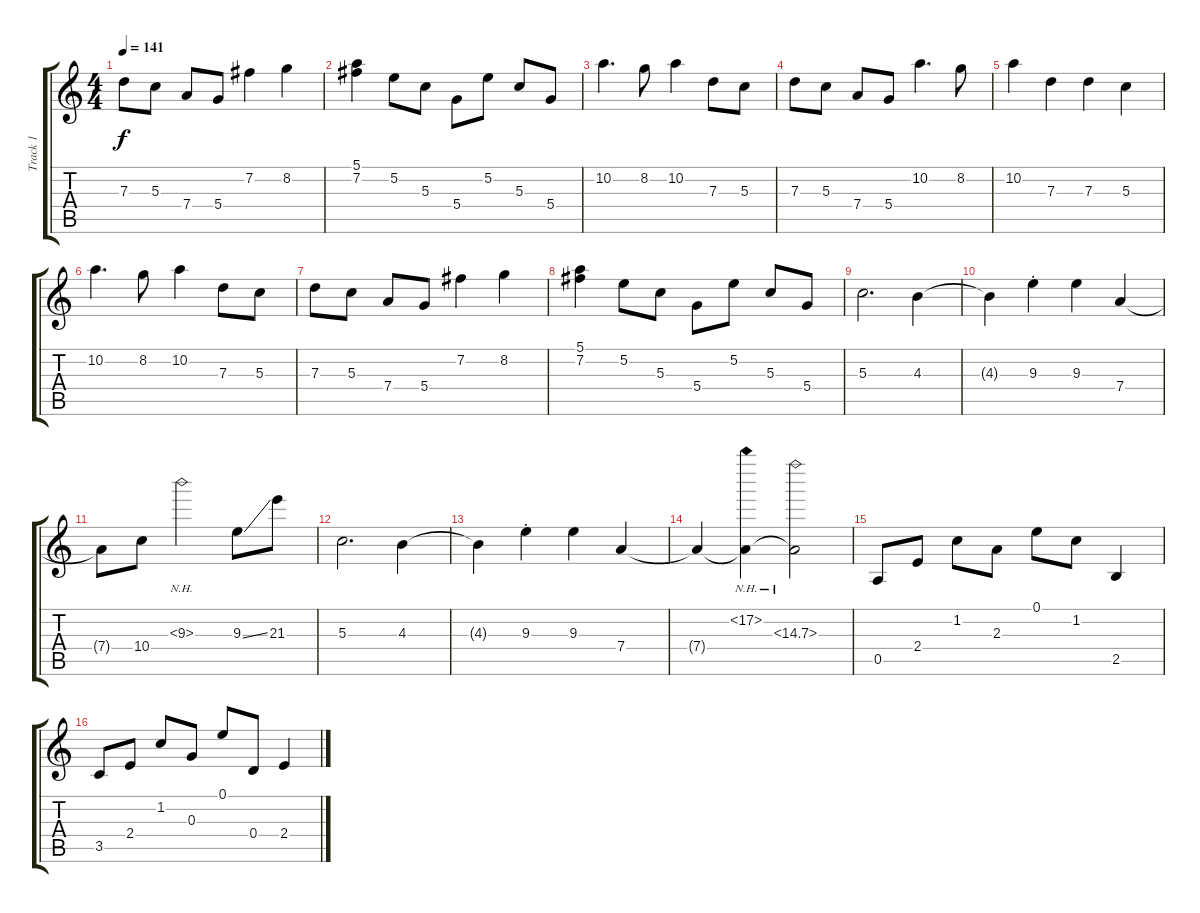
\track ("Track 1" "Track 1") {instrument acousticguitarsteel}
\staff {score tabs}
\tuning (E4 B3 G3 D3 A2 D2) {hide}
\ts (4 4)
\tempo 141
\clef g2
\ks c
7.3.8{dy f} 5.3.8 7.4.8 5.4.8 7.2.4 8.2.4 |
(5.1 7.2).4 5.2.8 5.3.8 5.4.8 5.2.8 5.3.8 5.4.8 |
10.2.4{d} 8.2.8 10.2.4 7.3.8 5.3.8 |
7.3.8 5.3.8 7.4.8 5.4.8 10.2.4{d} 8.2.8 |
10.2.4 7.3.4 7.3.4 5.3.4 |
10.2.4{d} 8.2.8 10.2.4 7.3.8 5.3.8 |
7.3.8 5.3.8 7.4.8 5.4.8 7.2.4 8.2.4 |
(5.1 7.2).4 5.2.8 5.3.8 5.4.8 5.2.8 5.3.8 5.4.8 |
5.3.2{d} 4.3.4 |
4.3{t}.4 9.3{st}.4 9.3.4 7.4.4 |
7.4{t}.8 10.4.8 9.3{nh}.2 9.3{ss}.8 21.3.8 |
5.3.2{d} 4.3.4 |
4.3{t}.4 9.3{st}.4 9.3.4 7.4.4 |
7.4{t}.4 (17.2{nh} 7.4{t}).4 (14.3{nh} 7.4{t}).2 |
0.5.8 2.4.8 1.2.8 2.3.8 0.1.8 1.2.8 2.5.4 |
3.5.8 2.4.8 1.2.8 0.3.8 0.1.8 0.4.8 2.4.4
